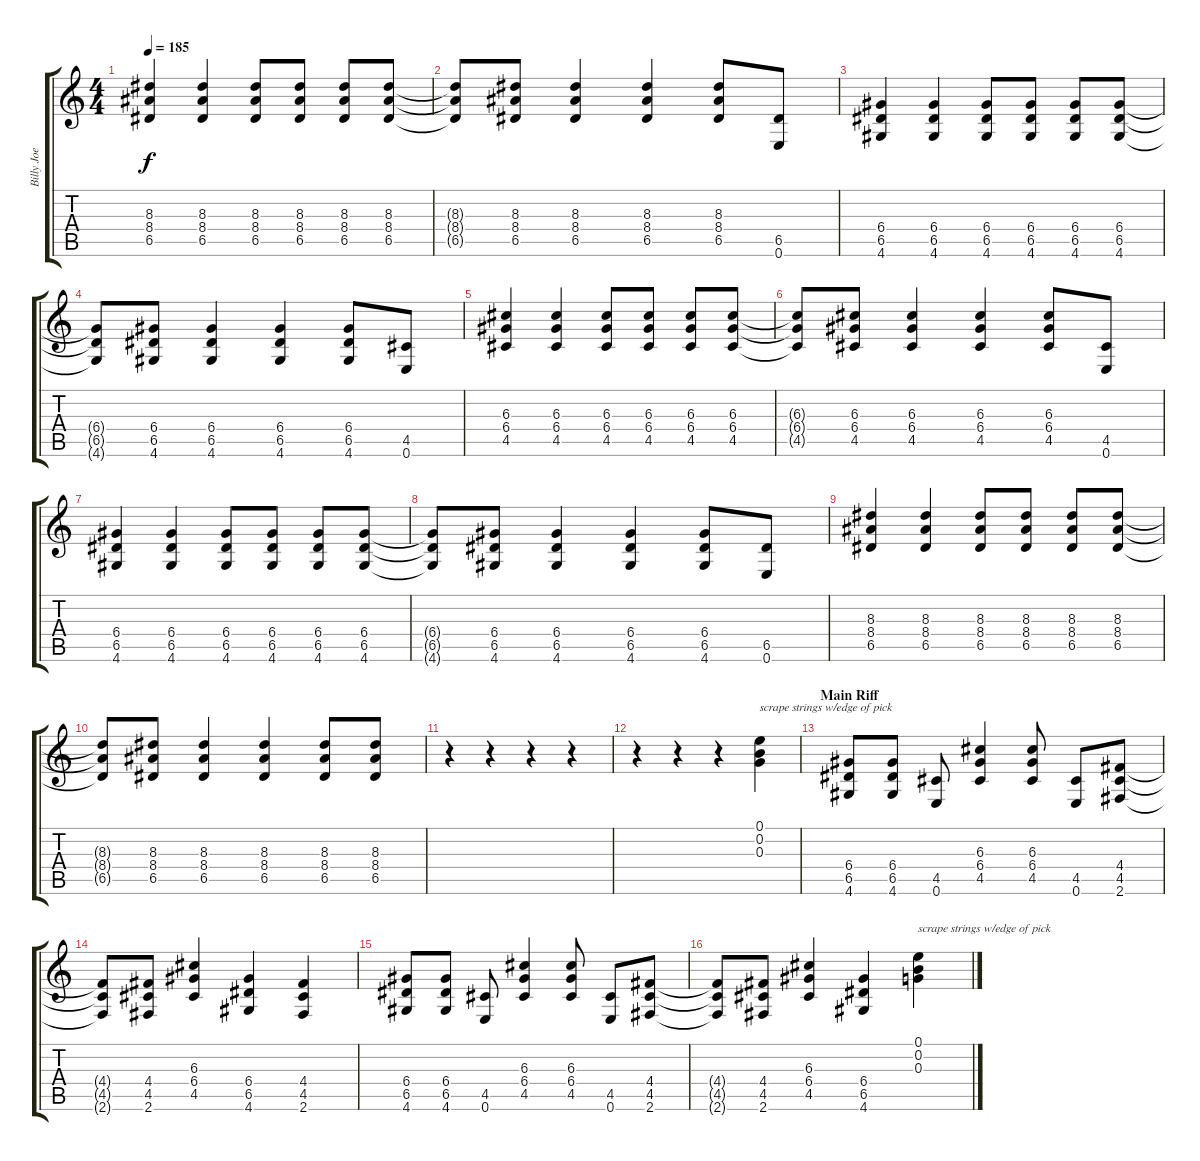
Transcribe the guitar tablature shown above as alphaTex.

\track ("Billy Joe Distortion 2" "Billy Joe ") {instrument distortionguitar}
\staff {score tabs}
\tuning (E4 B3 G3 D3 A2 E2) {hide}
\ts (4 4)
\tempo 185
\clef g2
\ks c
(8.3 8.4 6.5).4{dy f} (8.3 8.4 6.5).4 (8.3 8.4 6.5).8 (8.3 8.4 6.5).8 (8.3 8.4 6.5).8 (8.3 8.4 6.5).8 |
(8.3{t} 8.4{t} 6.5{t}).8 (8.3 8.4 6.5).8 (8.3 8.4 6.5).4 (8.3 8.4 6.5).4 (8.3 8.4 6.5).8 (6.5 0.6).8 |
(6.4 6.5 4.6).4 (6.4 6.5 4.6).4 (6.4 6.5 4.6).8 (6.4 6.5 4.6).8 (6.4 6.5 4.6).8 (6.4 6.5 4.6).8 |
(6.4{t} 6.5{t} 4.6{t}).8 (6.4 6.5 4.6).8 (6.4 6.5 4.6).4 (6.4 6.5 4.6).4 (6.4 6.5 4.6).8 (4.5 0.6).8 |
(6.3 6.4 4.5).4 (6.3 6.4 4.5).4 (6.3 6.4 4.5).8 (6.3 6.4 4.5).8 (6.3 6.4 4.5).8 (6.3 6.4 4.5).8 |
(6.3{t} 6.4{t} 4.5{t}).8 (6.3 6.4 4.5).8 (6.3 6.4 4.5).4 (6.3 6.4 4.5).4 (6.3 6.4 4.5).8 (4.5 0.6).8 |
(6.4 6.5 4.6).4 (6.4 6.5 4.6).4 (6.4 6.5 4.6).8 (6.4 6.5 4.6).8 (6.4 6.5 4.6).8 (6.4 6.5 4.6).8 |
(6.4{t} 6.5{t} 4.6{t}).8 (6.4 6.5 4.6).8 (6.4 6.5 4.6).4 (6.4 6.5 4.6).4 (6.4 6.5 4.6).8 (6.5 0.6).8 |
(8.3 8.4 6.5).4 (8.3 8.4 6.5).4 (8.3 8.4 6.5).8 (8.3 8.4 6.5).8 (8.3 8.4 6.5).8 (8.3 8.4 6.5).8 |
(8.3{t} 8.4{t} 6.5{t}).8 (8.3 8.4 6.5).8 (8.3 8.4 6.5).4 (8.3 8.4 6.5).4 (8.3 8.4 6.5).8 (8.3 8.4 6.5).8 |
r.4 r.4 r.4 r.4 |
r.4 r.4 r.4 (0.1 0.2 0.3).4{txt "scrape strings w/edge of pick"} |
\section ("" "Main Riff")
(6.4 6.5 4.6).8 (6.4 6.5 4.6).8 (4.5 0.6).8 (6.3 6.4 4.5).4 (6.3 6.4 4.5).8 (4.5 0.6).8 (4.4 4.5 2.6).8 |
(4.4{t} 4.5{t} 2.6{t}).8 (4.4 4.5 2.6).8 (6.3 6.4 4.5).4 (6.4 6.5 4.6).4 (4.4 4.5 2.6).4 |
(6.4 6.5 4.6).8 (6.4 6.5 4.6).8 (4.5 0.6).8 (6.3 6.4 4.5).4 (6.3 6.4 4.5).8 (4.5 0.6).8 (4.4 4.5 2.6).8 |
(4.4{t} 4.5{t} 2.6{t}).8 (4.4 4.5 2.6).8 (6.3 6.4 4.5).4 (6.4 6.5 4.6).4 (0.1 0.2 0.3).4{txt "scrape strings w/edge of pick"}
